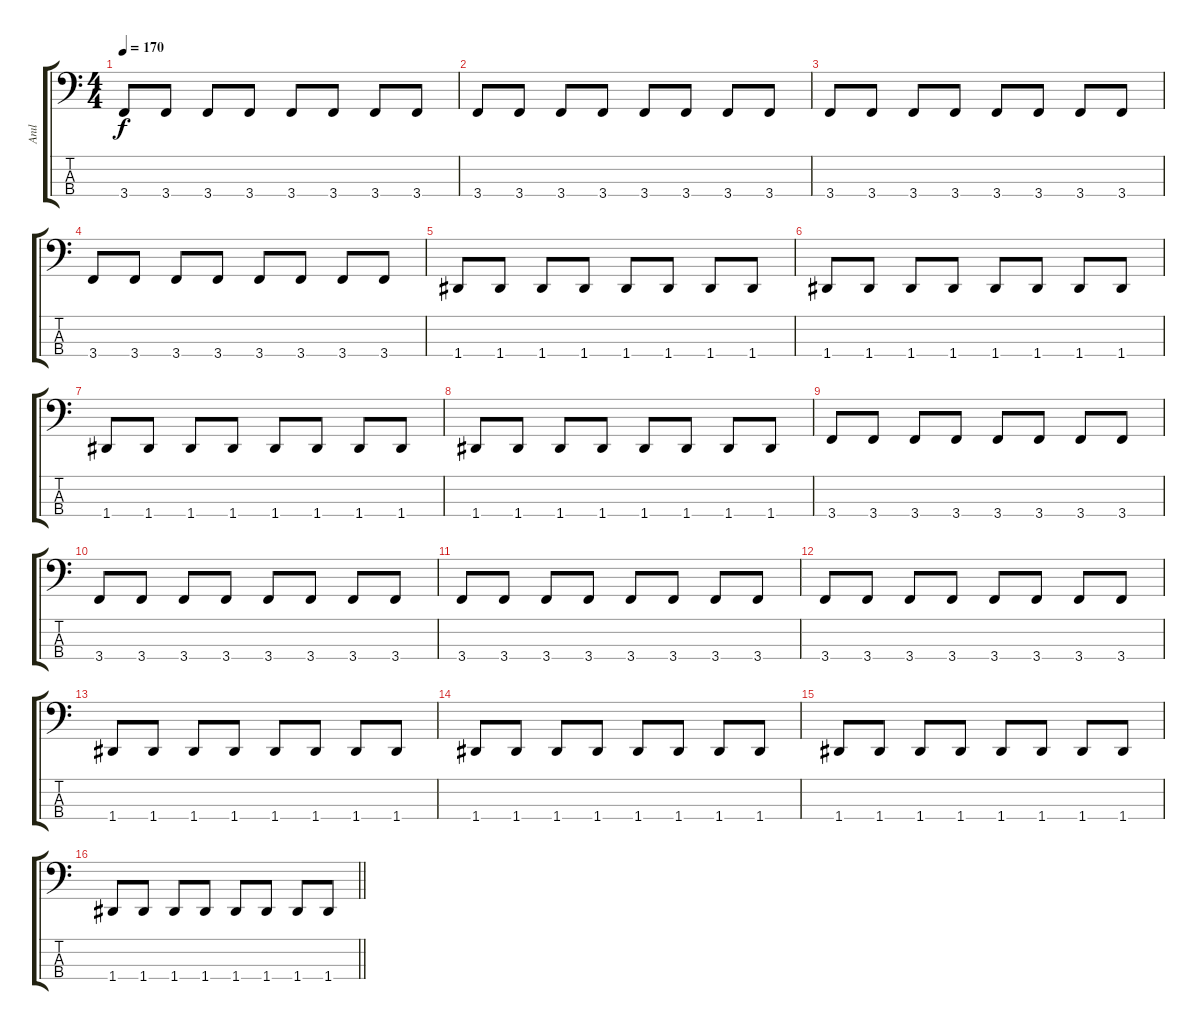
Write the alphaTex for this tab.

\track ("Anıl" "Anıl") {instrument electricbassfinger}
\staff {score tabs}
\tuning (F2 C2 G1 D1) {hide}
\ts (4 4)
\section ("" "")
\tempo 170
\clef f4
\ks c
3.4.8{dy f} 3.4.8 3.4.8 3.4.8 3.4.8 3.4.8 3.4.8 3.4.8 |
3.4.8 3.4.8 3.4.8 3.4.8 3.4.8 3.4.8 3.4.8 3.4.8 |
3.4.8 3.4.8 3.4.8 3.4.8 3.4.8 3.4.8 3.4.8 3.4.8 |
3.4.8 3.4.8 3.4.8 3.4.8 3.4.8 3.4.8 3.4.8 3.4.8 |
1.4.8 1.4.8 1.4.8 1.4.8 1.4.8 1.4.8 1.4.8 1.4.8 |
1.4.8 1.4.8 1.4.8 1.4.8 1.4.8 1.4.8 1.4.8 1.4.8 |
1.4.8 1.4.8 1.4.8 1.4.8 1.4.8 1.4.8 1.4.8 1.4.8 |
1.4.8 1.4.8 1.4.8 1.4.8 1.4.8 1.4.8 1.4.8 1.4.8 |
3.4.8 3.4.8 3.4.8 3.4.8 3.4.8 3.4.8 3.4.8 3.4.8 |
3.4.8 3.4.8 3.4.8 3.4.8 3.4.8 3.4.8 3.4.8 3.4.8 |
3.4.8 3.4.8 3.4.8 3.4.8 3.4.8 3.4.8 3.4.8 3.4.8 |
3.4.8 3.4.8 3.4.8 3.4.8 3.4.8 3.4.8 3.4.8 3.4.8 |
1.4.8 1.4.8 1.4.8 1.4.8 1.4.8 1.4.8 1.4.8 1.4.8 |
1.4.8 1.4.8 1.4.8 1.4.8 1.4.8 1.4.8 1.4.8 1.4.8 |
1.4.8 1.4.8 1.4.8 1.4.8 1.4.8 1.4.8 1.4.8 1.4.8 |
\barLineRight lightlight
1.4.8 1.4.8 1.4.8 1.4.8 1.4.8 1.4.8 1.4.8 1.4.8
